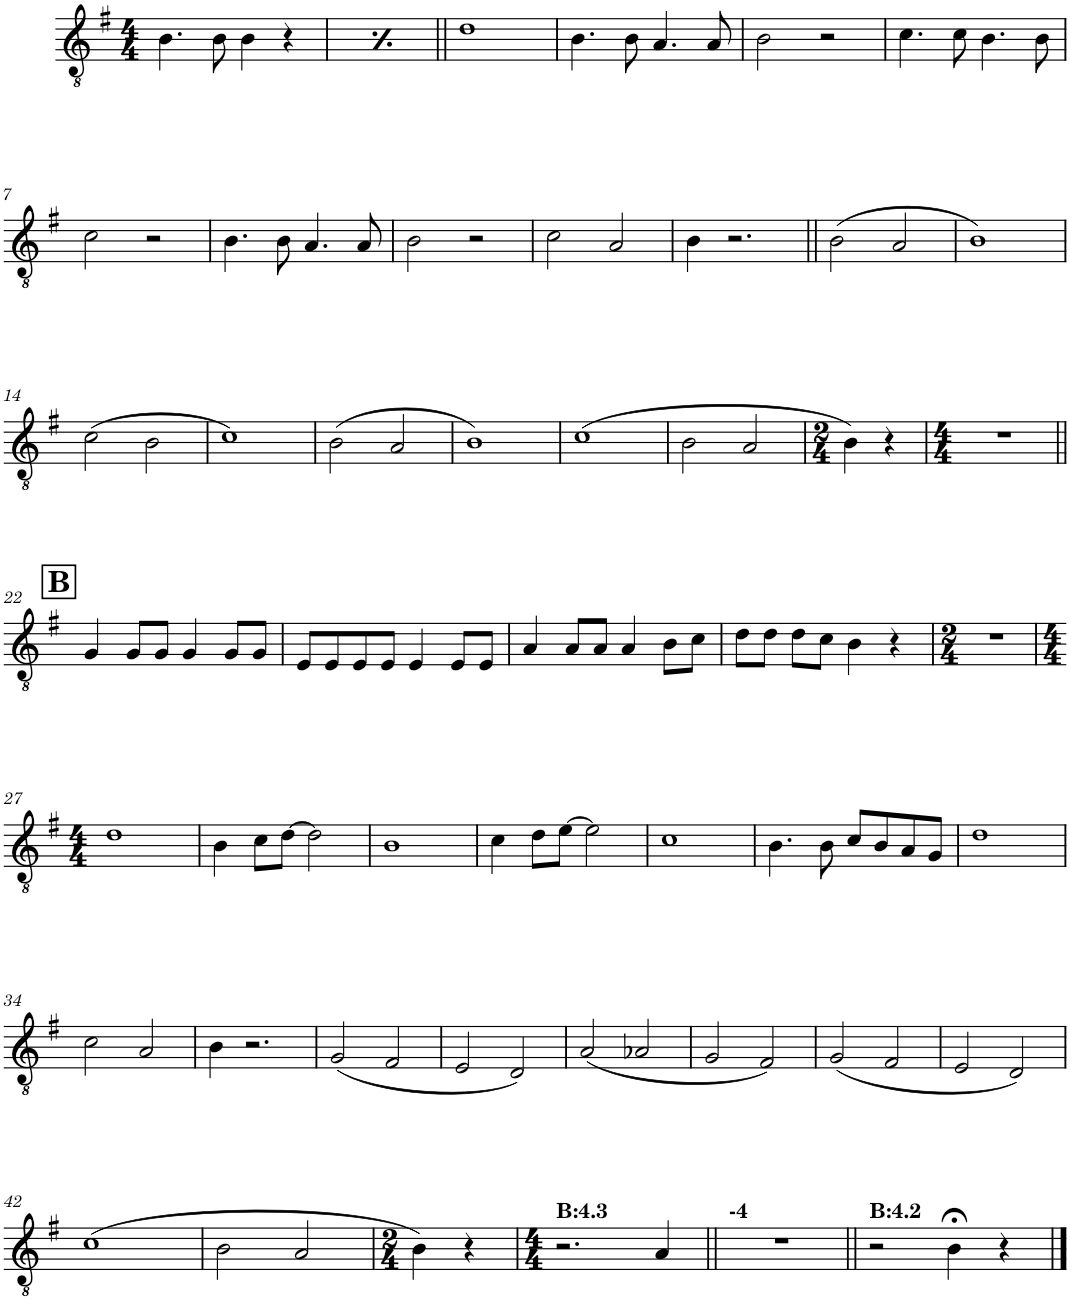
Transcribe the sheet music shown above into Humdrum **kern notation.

**kern
*part1
*staff1
*I"Trombone
*I'Tbn.
*clefGv2
*Trd1c2
*k[f#]
*M4/4
=1
4.B\
8B\
4B\
4r
=2
4.B\
8B\
4B\
4r
=3||
1d
=4
4.B\
8B\
4.A/
8A/
=5
2B\
2r
=6
4.c\
8c\
4.B\
8B\
!!LO:LB:g=z
=7
2c\
2r
=8
4.B\
8B\
4.A/
8A/
=9
2B\
2r
=10
2c\
2A/
=11
4B\
2.r
=12||
(2B\
2A/
=13
1B)
!!LO:LB:g=z
=14
(2c\
2B\
=15
1c)
=16
(2B\
2A/
=17
1B)
=18
(1c
=19
2B\
2A/
=20
*M2/4
4B\)
4r
=21
*M4/4
1r
!!LO:LB:g=z
!!LO:REH:place=s1:a:B:cj:fs=14:t=B
=22||
4G/
8G/L
8G/J
4G/
8G/L
8G/J
=23
8E/L
8E/
8E/
8E/J
4E/
8E/L
8E/J
=24
4A/
8A/L
8A/J
4A/
8B\L
8c\J
=25
8d\L
8d\J
8d\L
8c\J
4B\
4r
=26
*M2/4
2r
!!LO:LB:g=z
=27
*M4/4
1d
=28
4B\
8c\L
[>8d\J
2d\]
=29
1B
=30
4c\
8d\L
[>8e\J
2e\]
=31
1c
=32
4.B\
8B\
8c/L
8B/
8A/
8G/J
=33
1d
!!LO:LB:g=z
=34
2c\
2A/
=35
4B\
2.r
=36
(2G/
2F#/
=37
2E/
2D/)
=38
(2A/
2A-X/
=39
2G/
2F#/)
=40
(2G/
2F#/
=41
2E/
2D/)
!!LO:LB:g=z
=42
(1c
=43
2B\
2A/
=44
*M2/4
4B\)
4r
=45
*M4/4
!LO:TX:a:B:t=B&colon;4.3
2.r
4A/
=46||
!LO:TX:a:B:t=-4
1r
=47||
!LO:TX:a:B:t=B&colon;4.2
2r
4B;<\
4r
==
*-
